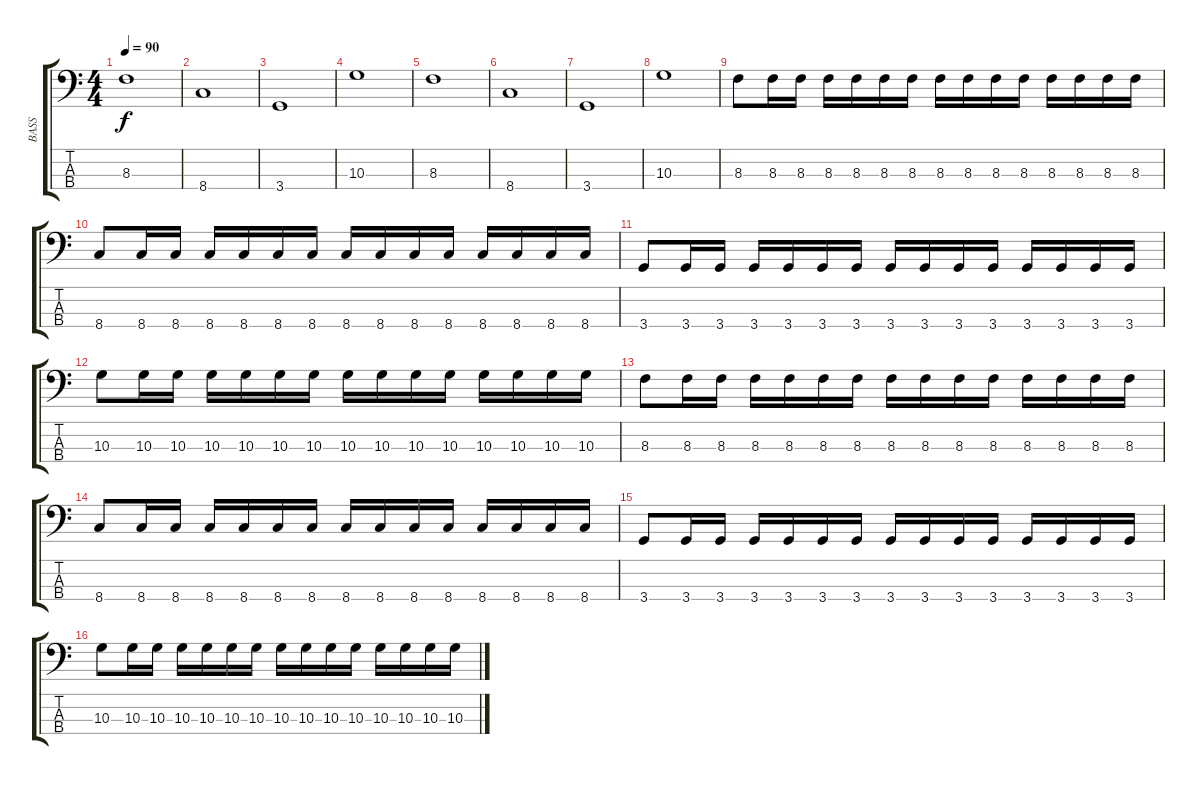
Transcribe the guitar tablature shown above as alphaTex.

\track ("BASS" "BASS") {instrument slapbass2}
\staff {score tabs}
\tuning (G2 D2 A1 E1) {hide}
\ts (4 4)
\tempo 90
\clef f4
\ks c
8.3.1{dy f instrument slapbass2} |
8.4.1 |
3.4.1 |
10.3.1 |
8.3.1 |
8.4.1 |
3.4.1 |
10.3.1 |
8.3.8 8.3.16 8.3.16 8.3.16 8.3.16 8.3.16 8.3.16 8.3.16 8.3.16 8.3.16 8.3.16 8.3.16 8.3.16 8.3.16 8.3.16 |
8.4.8 8.4.16 8.4.16 8.4.16 8.4.16 8.4.16 8.4.16 8.4.16 8.4.16 8.4.16 8.4.16 8.4.16 8.4.16 8.4.16 8.4.16 |
3.4.8 3.4.16 3.4.16 3.4.16 3.4.16 3.4.16 3.4.16 3.4.16 3.4.16 3.4.16 3.4.16 3.4.16 3.4.16 3.4.16 3.4.16 |
10.3.8 10.3.16 10.3.16 10.3.16 10.3.16 10.3.16 10.3.16 10.3.16 10.3.16 10.3.16 10.3.16 10.3.16 10.3.16 10.3.16 10.3.16 |
8.3.8 8.3.16 8.3.16 8.3.16 8.3.16 8.3.16 8.3.16 8.3.16 8.3.16 8.3.16 8.3.16 8.3.16 8.3.16 8.3.16 8.3.16 |
8.4.8 8.4.16 8.4.16 8.4.16 8.4.16 8.4.16 8.4.16 8.4.16 8.4.16 8.4.16 8.4.16 8.4.16 8.4.16 8.4.16 8.4.16 |
3.4.8 3.4.16 3.4.16 3.4.16 3.4.16 3.4.16 3.4.16 3.4.16 3.4.16 3.4.16 3.4.16 3.4.16 3.4.16 3.4.16 3.4.16 |
10.3.8 10.3.16 10.3.16 10.3.16 10.3.16 10.3.16 10.3.16 10.3.16 10.3.16 10.3.16 10.3.16 10.3.16 10.3.16 10.3.16 10.3.16
